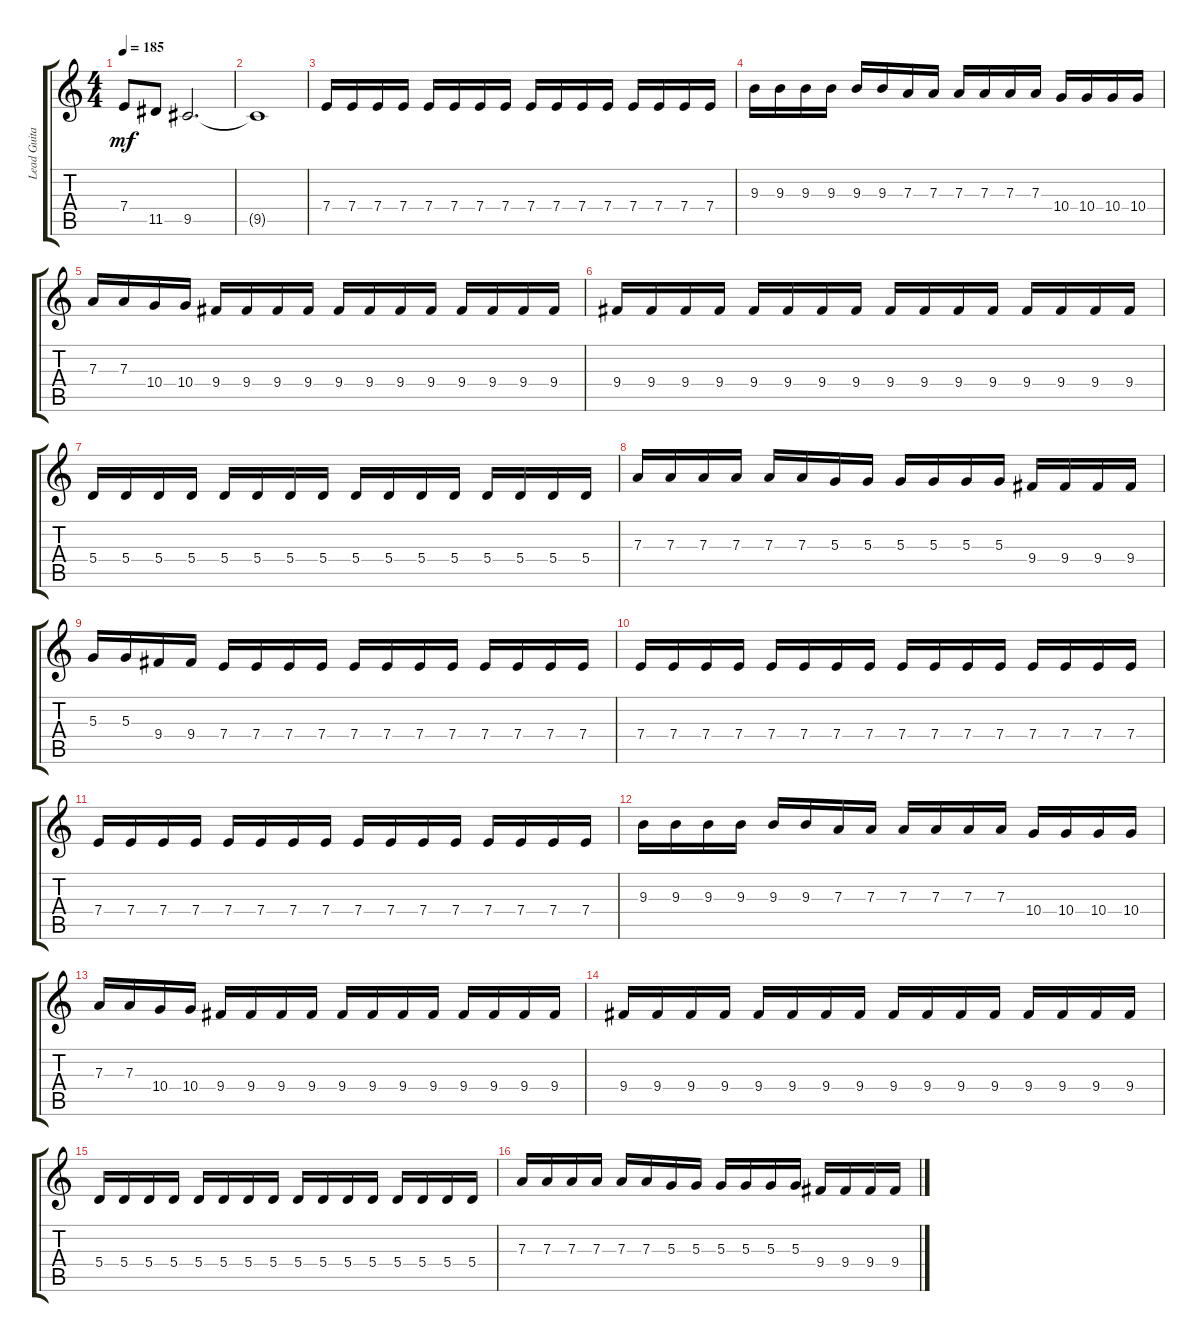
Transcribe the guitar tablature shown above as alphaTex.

\track ("Lead Guitar" "Lead Guita") {instrument distortionguitar}
\staff {score tabs}
\tuning (B3 Gb3 D3 A2 E2 B1) {hide}
\ts (4 4)
\tempo 185
\clef g2
\ks c
7.4.8{dy mf} 11.5.8 9.5.2{d} |
9.5{t}.1 |
7.4.16 7.4.16 7.4.16 7.4.16 7.4.16 7.4.16 7.4.16 7.4.16 7.4.16 7.4.16 7.4.16 7.4.16 7.4.16 7.4.16 7.4.16 7.4.16 |
9.3.16 9.3.16 9.3.16 9.3.16 9.3.16 9.3.16 7.3.16 7.3.16 7.3.16 7.3.16 7.3.16 7.3.16 10.4.16 10.4.16 10.4.16 10.4.16 |
7.3.16 7.3.16 10.4.16 10.4.16 9.4.16 9.4.16 9.4.16 9.4.16 9.4.16 9.4.16 9.4.16 9.4.16 9.4.16 9.4.16 9.4.16 9.4.16 |
9.4.16 9.4.16 9.4.16 9.4.16 9.4.16 9.4.16 9.4.16 9.4.16 9.4.16 9.4.16 9.4.16 9.4.16 9.4.16 9.4.16 9.4.16 9.4.16 |
5.4.16 5.4.16 5.4.16 5.4.16 5.4.16 5.4.16 5.4.16 5.4.16 5.4.16 5.4.16 5.4.16 5.4.16 5.4.16 5.4.16 5.4.16 5.4.16 |
7.3.16 7.3.16 7.3.16 7.3.16 7.3.16 7.3.16 5.3.16 5.3.16 5.3.16 5.3.16 5.3.16 5.3.16 9.4.16 9.4.16 9.4.16 9.4.16 |
5.3.16 5.3.16 9.4.16 9.4.16 7.4.16 7.4.16 7.4.16 7.4.16 7.4.16 7.4.16 7.4.16 7.4.16 7.4.16 7.4.16 7.4.16 7.4.16 |
7.4.16 7.4.16 7.4.16 7.4.16 7.4.16 7.4.16 7.4.16 7.4.16 7.4.16 7.4.16 7.4.16 7.4.16 7.4.16 7.4.16 7.4.16 7.4.16 |
7.4.16 7.4.16 7.4.16 7.4.16 7.4.16 7.4.16 7.4.16 7.4.16 7.4.16 7.4.16 7.4.16 7.4.16 7.4.16 7.4.16 7.4.16 7.4.16 |
9.3.16 9.3.16 9.3.16 9.3.16 9.3.16 9.3.16 7.3.16 7.3.16 7.3.16 7.3.16 7.3.16 7.3.16 10.4.16 10.4.16 10.4.16 10.4.16 |
7.3.16 7.3.16 10.4.16 10.4.16 9.4.16 9.4.16 9.4.16 9.4.16 9.4.16 9.4.16 9.4.16 9.4.16 9.4.16 9.4.16 9.4.16 9.4.16 |
9.4.16 9.4.16 9.4.16 9.4.16 9.4.16 9.4.16 9.4.16 9.4.16 9.4.16 9.4.16 9.4.16 9.4.16 9.4.16 9.4.16 9.4.16 9.4.16 |
5.4.16 5.4.16 5.4.16 5.4.16 5.4.16 5.4.16 5.4.16 5.4.16 5.4.16 5.4.16 5.4.16 5.4.16 5.4.16 5.4.16 5.4.16 5.4.16 |
7.3.16 7.3.16 7.3.16 7.3.16 7.3.16 7.3.16 5.3.16 5.3.16 5.3.16 5.3.16 5.3.16 5.3.16 9.4.16 9.4.16 9.4.16 9.4.16
